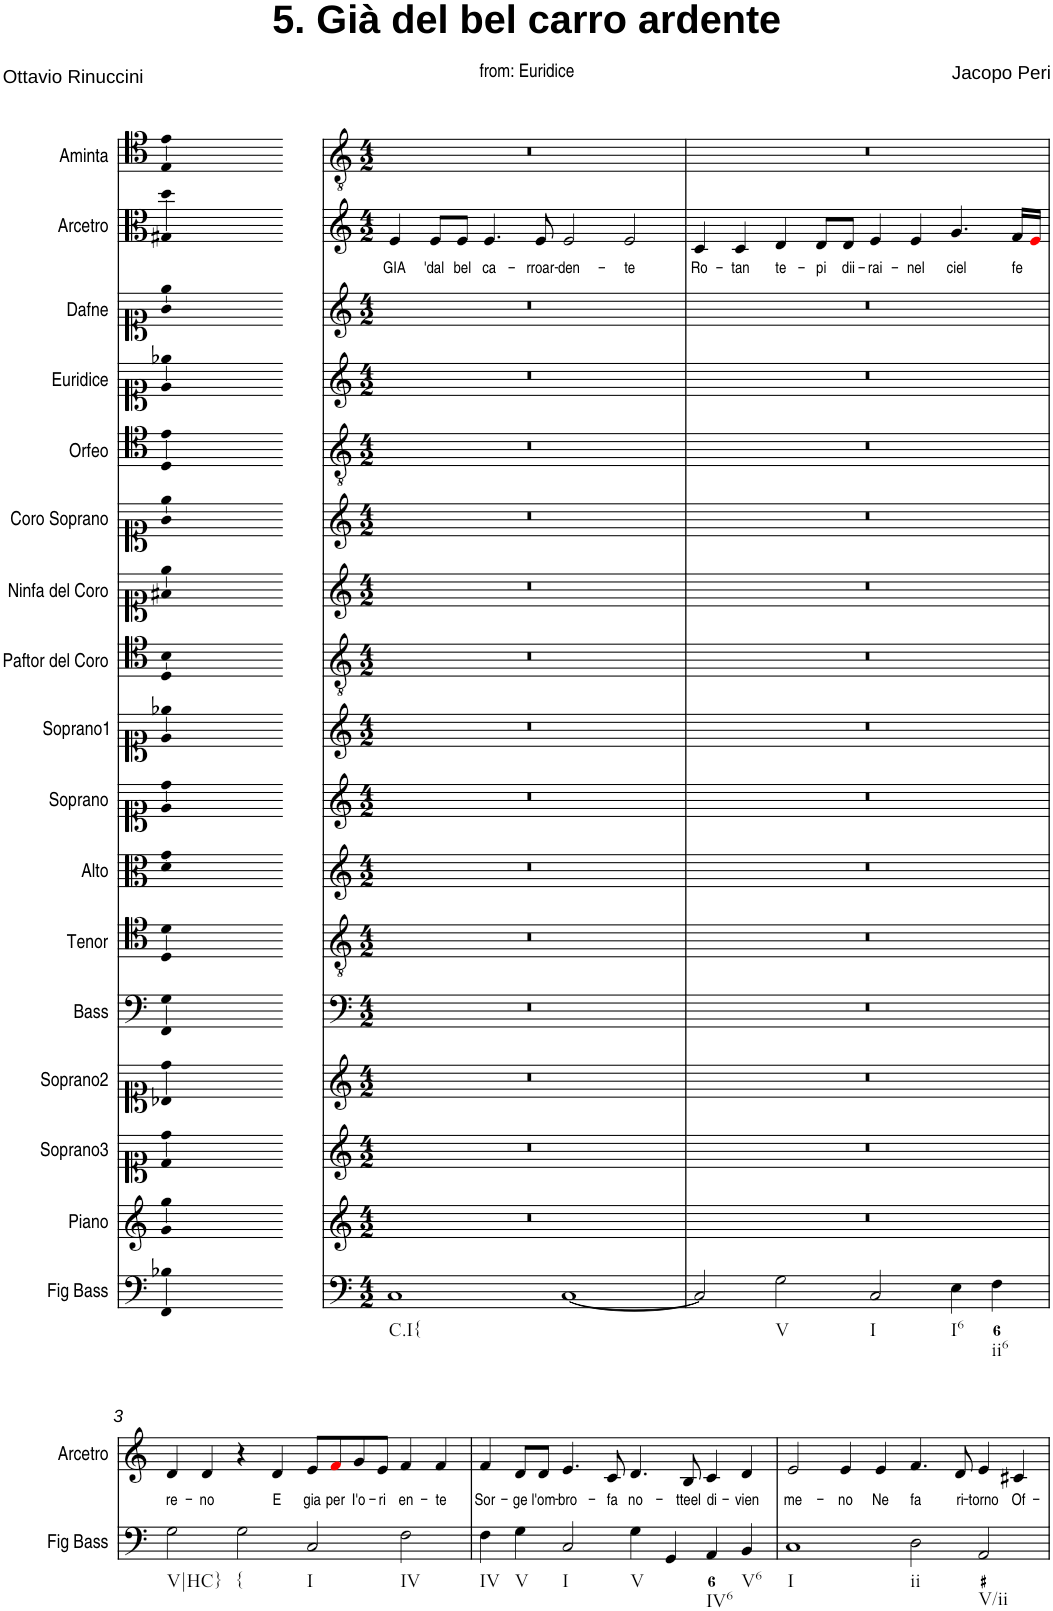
**kern	**kern	**kern	**kern	**kern	**kern	**kern	**kern	**kern	**kern	**kern	**kern	**kern	**kern	**kern	**kern	**text	**kern
*part17	*part16	*part15	*part14	*part13	*part12	*part11	*part10	*part9	*part8	*part7	*part6	*part5	*part4	*part3	*part2	*part2	*part1
*staff17	*staff16	*staff15	*staff14	*staff13	*staff12	*staff11	*staff10	*staff9	*staff8	*staff7	*staff6	*staff5	*staff4	*staff3	*staff2	*staff2	*staff1
*I"Fig Bass	*I"Piano	*I"Soprano3	*I"Soprano2	*I"Bass	*I"Tenor	*I"Alto	*I"Soprano	*I"Soprano1	*I"Paftor del Coro	*I"Ninfa del Coro	*I"Coro Soprano	*I"Orfeo	*I"Euridice	*I"Dafne	*I"Arcetro	*	*I"Aminta
*I'Fig Bass	*I'Pno.	*I'S.3	*I'S.2	*I'B.	*I'T.	*I'A.	*I'S.	*I'S.1	*I'Paftor del Coro	*I'Ninfa del Coro	*I'Coro Soprano	*I'Orfeo	*I'Euridice	*I'Dafne	*I'Arcetro	*	*I'Aminta
*clefF4	*clefG2	*clefC1	*clefC1	*clefF4	*clefC4	*clefC3	*clefC1	*clefC1	*clefC4	*clefC1	*clefC1	*clefC4	*clefC1	*clefC1	*clefC3	*	*clefC4
*k[]	*k[]	*k[]	*k[]	*k[]	*k[]	*k[]	*k[]	*k[]	*k[]	*k[]	*k[]	*k[]	*k[]	*k[]	*k[]	*	*k[]
=	=	=	=	=	=	=	=	=	=	=	=	=	=	=	=	=	=
1ryy	1ryy	1ryy	1ryy	1ryy	1ryy	1ryy	1ryy	1ryy	1ryy	1ryy	1ryy	1ryy	1ryy	1ryy	1ryy	.	1ryy
=1-	=1-	=1-	=1-	=1-	=1-	=1-	=1-	=1-	=1-	=1-	=1-	=1-	=1-	=1-	=1-	=1-	=1-
*	*	*clefG2	*clefG2	*	*clefGv2	*clefG2	*clefG2	*clefG2	*clefGv2	*clefG2	*clefG2	*clefGv2	*clefG2	*clefG2	*clefG2	*	*clefGv2
*M4/2	*M4/2	*M4/2	*M4/2	*M4/2	*M4/2	*M4/2	*M4/2	*M4/2	*M4/2	*M4/2	*M4/2	*M4/2	*M4/2	*M4/2	*M4/2	*	*M4/2
!LO:TX:b:t=C.I{	!	!	!	!	!	!	!	!	!	!	!	!	!	!	!	!	!
!	!	!	!	!	!	!	!	!	!	!	!	!	!	!	!	!LO:LY:b	!
1C	0r	0r	0r	0r	0r	0r	0r	0r	0r	0r	0r	0r	0r	0r	4e/	GIA	0r
!	!	!	!	!	!	!	!	!	!	!	!	!	!	!	!	!LO:LY:b	!
.	.	.	.	.	.	.	.	.	.	.	.	.	.	.	8e/L	'dal	.
!	!	!	!	!	!	!	!	!	!	!	!	!	!	!	!	!LO:LY:b	!
.	.	.	.	.	.	.	.	.	.	.	.	.	.	.	8e/J	bel	.
!	!	!	!	!	!	!	!	!	!	!	!	!	!	!	!	!LO:LY:b	!
.	.	.	.	.	.	.	.	.	.	.	.	.	.	.	4.e/	ca-	.
!	!	!	!	!	!	!	!	!	!	!	!	!	!	!	!	!LO:LY:b	!
.	.	.	.	.	.	.	.	.	.	.	.	.	.	.	8e/	-rroar-	.
!	!	!	!	!	!	!	!	!	!	!	!	!	!	!	!	!LO:LY:b	!
[1C	.	.	.	.	.	.	.	.	.	.	.	.	.	.	2e/	-den-	.
!	!	!	!	!	!	!	!	!	!	!	!	!	!	!	!	!LO:LY:b	!
.	.	.	.	.	.	.	.	.	.	.	.	.	.	.	2e/	-te	.
=2	=2	=2	=2	=2	=2	=2	=2	=2	=2	=2	=2	=2	=2	=2	=2	=2	=2
!	!	!	!	!	!	!	!	!	!	!	!	!	!	!	!	!LO:LY:b	!
2C/]	0r	0r	0r	0r	0r	0r	0r	0r	0r	0r	0r	0r	0r	0r	4c/	Ro-	0r
!	!	!	!	!	!	!	!	!	!	!	!	!	!	!	!	!LO:LY:b	!
.	.	.	.	.	.	.	.	.	.	.	.	.	.	.	4c/	-tan	.
!LO:TX:b:t=V	!	!	!	!	!	!	!	!	!	!	!	!	!	!	!	!	!
!	!	!	!	!	!	!	!	!	!	!	!	!	!	!	!	!LO:LY:b	!
2G\	.	.	.	.	.	.	.	.	.	.	.	.	.	.	4d/	te-	.
!	!	!	!	!	!	!	!	!	!	!	!	!	!	!	!	!LO:LY:b	!
.	.	.	.	.	.	.	.	.	.	.	.	.	.	.	8d/L	-pi	.
!	!	!	!	!	!	!	!	!	!	!	!	!	!	!	!	!LO:LY:b	!
.	.	.	.	.	.	.	.	.	.	.	.	.	.	.	8d/J	dii-	.
!LO:TX:b:t=I	!	!	!	!	!	!	!	!	!	!	!	!	!	!	!	!	!
!	!	!	!	!	!	!	!	!	!	!	!	!	!	!	!	!LO:LY:b	!
2C/	.	.	.	.	.	.	.	.	.	.	.	.	.	.	4e/	-rai-	.
!	!	!	!	!	!	!	!	!	!	!	!	!	!	!	!	!LO:LY:b	!
.	.	.	.	.	.	.	.	.	.	.	.	.	.	.	4e/	-nel	.
!LO:TX:b:t=I6	!	!	!	!	!	!	!	!	!	!	!	!	!	!	!	!	!
!	!	!	!	!	!	!	!	!	!	!	!	!	!	!	!	!LO:LY:b	!
4E\	.	.	.	.	.	.	.	.	.	.	.	.	.	.	4.g/	ciel	.
!LO:TX:b:t=ii6	!	!	!	!	!	!	!	!	!	!	!	!	!	!	!	!	!
4F\	.	.	.	.	.	.	.	.	.	.	.	.	.	.	.	.	.
!	!	!	!	!	!	!	!	!	!	!	!	!	!	!	!	!LO:LY:b	!
.	.	.	.	.	.	.	.	.	.	.	.	.	.	.	16f/LL	fe	.
.	.	.	.	.	.	.	.	.	.	.	.	.	.	.	16ei/JJ	.	.
!!LO:LB:g=z
=3	=3	=3	=3	=3	=3	=3	=3	=3	=3	=3	=3	=3	=3	=3	=3	=3	=3
!LO:TX:b:t=V|HC}	!	!	!	!	!	!	!	!	!	!	!	!	!	!	!	!	!
!	!	!	!	!	!	!	!	!	!	!	!	!	!	!	!	!LO:LY:b	!
2G\	0r	0r	0r	0r	0r	0r	0r	0r	0r	0r	0r	0r	0r	0r	4d/	re-	0r
!	!	!	!	!	!	!	!	!	!	!	!	!	!	!	!	!LO:LY:b	!
.	.	.	.	.	.	.	.	.	.	.	.	.	.	.	4d/	-no	.
!LO:TX:b:t={	!	!	!	!	!	!	!	!	!	!	!	!	!	!	!	!	!
2G\	.	.	.	.	.	.	.	.	.	.	.	.	.	.	4r	.	.
!	!	!	!	!	!	!	!	!	!	!	!	!	!	!	!	!LO:LY:b	!
.	.	.	.	.	.	.	.	.	.	.	.	.	.	.	4d/	E	.
!LO:TX:b:t=I	!	!	!	!	!	!	!	!	!	!	!	!	!	!	!	!	!
!	!	!	!	!	!	!	!	!	!	!	!	!	!	!	!	!LO:LY:b	!
2C/	.	.	.	.	.	.	.	.	.	.	.	.	.	.	8e/L	gia	.
!	!	!	!	!	!	!	!	!	!	!	!	!	!	!	!	!LO:LY:b	!
.	.	.	.	.	.	.	.	.	.	.	.	.	.	.	8fi/	per	.
!	!	!	!	!	!	!	!	!	!	!	!	!	!	!	!	!LO:LY:b	!
.	.	.	.	.	.	.	.	.	.	.	.	.	.	.	8g/	I'o-	.
!	!	!	!	!	!	!	!	!	!	!	!	!	!	!	!	!LO:LY:b	!
.	.	.	.	.	.	.	.	.	.	.	.	.	.	.	8e/J	-ri	.
!LO:TX:b:t=IV	!	!	!	!	!	!	!	!	!	!	!	!	!	!	!	!	!
!	!	!	!	!	!	!	!	!	!	!	!	!	!	!	!	!LO:LY:b	!
2F\	.	.	.	.	.	.	.	.	.	.	.	.	.	.	4f/	en-	.
!	!	!	!	!	!	!	!	!	!	!	!	!	!	!	!	!LO:LY:b	!
.	.	.	.	.	.	.	.	.	.	.	.	.	.	.	4f/	-te	.
=4	=4	=4	=4	=4	=4	=4	=4	=4	=4	=4	=4	=4	=4	=4	=4	=4	=4
!LO:TX:b:t=IV	!	!	!	!	!	!	!	!	!	!	!	!	!	!	!	!	!
!	!	!	!	!	!	!	!	!	!	!	!	!	!	!	!	!LO:LY:b	!
4F\	0r	0r	0r	0r	0r	0r	0r	0r	0r	0r	0r	0r	0r	0r	4f/	Sor-	0r
!LO:TX:b:t=V	!	!	!	!	!	!	!	!	!	!	!	!	!	!	!	!	!
!	!	!	!	!	!	!	!	!	!	!	!	!	!	!	!	!LO:LY:b	!
4G\	.	.	.	.	.	.	.	.	.	.	.	.	.	.	8d/L	-ge	.
!	!	!	!	!	!	!	!	!	!	!	!	!	!	!	!	!LO:LY:b	!
.	.	.	.	.	.	.	.	.	.	.	.	.	.	.	8d/J	l'om-	.
!LO:TX:b:t=I	!	!	!	!	!	!	!	!	!	!	!	!	!	!	!	!	!
!	!	!	!	!	!	!	!	!	!	!	!	!	!	!	!	!LO:LY:b	!
2C/	.	.	.	.	.	.	.	.	.	.	.	.	.	.	4.e/	-bro-	.
!	!	!	!	!	!	!	!	!	!	!	!	!	!	!	!	!LO:LY:b	!
.	.	.	.	.	.	.	.	.	.	.	.	.	.	.	8c/	-fa	.
!LO:TX:b:t=V	!	!	!	!	!	!	!	!	!	!	!	!	!	!	!	!	!
!	!	!	!	!	!	!	!	!	!	!	!	!	!	!	!	!LO:LY:b	!
4G\	.	.	.	.	.	.	.	.	.	.	.	.	.	.	4.d/	no-	.
4GG/	.	.	.	.	.	.	.	.	.	.	.	.	.	.	.	.	.
!	!	!	!	!	!	!	!	!	!	!	!	!	!	!	!	!LO:LY:b	!
.	.	.	.	.	.	.	.	.	.	.	.	.	.	.	8B/	-tteel	.
!LO:TX:b:t=IV6	!	!	!	!	!	!	!	!	!	!	!	!	!	!	!	!	!
!	!	!	!	!	!	!	!	!	!	!	!	!	!	!	!	!LO:LY:b	!
4AA/	.	.	.	.	.	.	.	.	.	.	.	.	.	.	4c/	di-	.
!LO:TX:b:t=V6	!	!	!	!	!	!	!	!	!	!	!	!	!	!	!	!	!
!	!	!	!	!	!	!	!	!	!	!	!	!	!	!	!	!LO:LY:b	!
4BB/	.	.	.	.	.	.	.	.	.	.	.	.	.	.	4d/	-vien	.
=5	=5	=5	=5	=5	=5	=5	=5	=5	=5	=5	=5	=5	=5	=5	=5	=5	=5
!LO:TX:b:t=I	!	!	!	!	!	!	!	!	!	!	!	!	!	!	!	!	!
!	!	!	!	!	!	!	!	!	!	!	!	!	!	!	!	!LO:LY:b	!
1C	0r	0r	0r	0r	0r	0r	0r	0r	0r	0r	0r	0r	0r	0r	2e/	me-	0r
!	!	!	!	!	!	!	!	!	!	!	!	!	!	!	!	!LO:LY:b	!
.	.	.	.	.	.	.	.	.	.	.	.	.	.	.	4e/	-no	.
!	!	!	!	!	!	!	!	!	!	!	!	!	!	!	!	!LO:LY:b	!
.	.	.	.	.	.	.	.	.	.	.	.	.	.	.	4e/	Ne	.
!LO:TX:b:t=ii	!	!	!	!	!	!	!	!	!	!	!	!	!	!	!	!	!
!	!	!	!	!	!	!	!	!	!	!	!	!	!	!	!	!LO:LY:b	!
2D\	.	.	.	.	.	.	.	.	.	.	.	.	.	.	4.f/	fa	.
!	!	!	!	!	!	!	!	!	!	!	!	!	!	!	!	!LO:LY:b	!
.	.	.	.	.	.	.	.	.	.	.	.	.	.	.	8d/	ri-	.
!LO:TX:b:t=V/ii	!	!	!	!	!	!	!	!	!	!	!	!	!	!	!	!	!
!	!	!	!	!	!	!	!	!	!	!	!	!	!	!	!	!LO:LY:b	!
2AA/	.	.	.	.	.	.	.	.	.	.	.	.	.	.	4e/	-torno	.
!	!	!	!	!	!	!	!	!	!	!	!	!	!	!	!	!LO:LY:b	!
.	.	.	.	.	.	.	.	.	.	.	.	.	.	.	4c#X/	Of-	.
=	=	=	=	=	=	=	=	=	=	=	=	=	=	=	=	=	=
*-	*-	*-	*-	*-	*-	*-	*-	*-	*-	*-	*-	*-	*-	*-	*-	*-	*-
